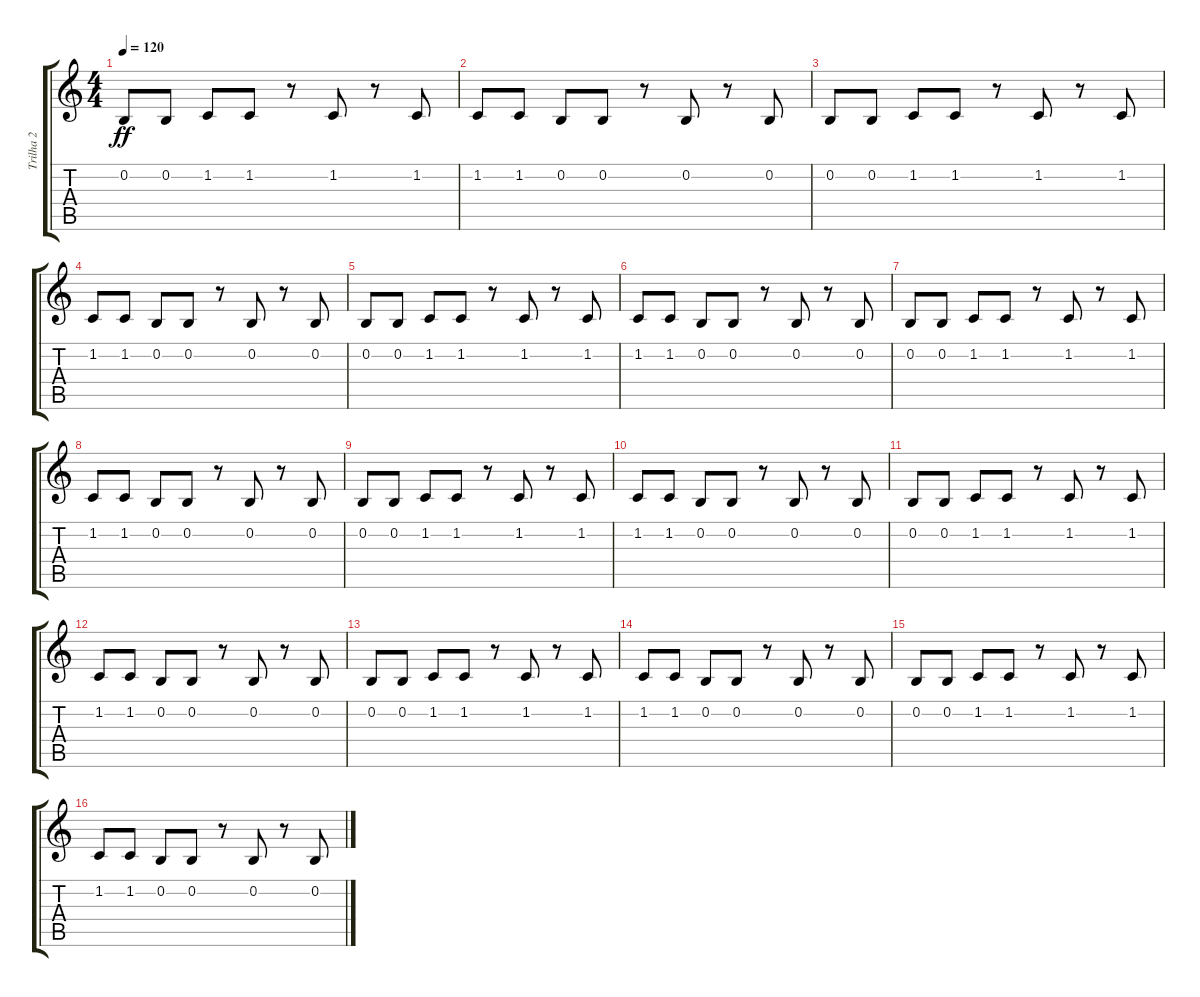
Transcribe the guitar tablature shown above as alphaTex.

\track ("Trilha 2" "Trilha 2") {instrument tremolostrings}
\staff {score tabs}
\tuning (E4 B3 G3 D3 A2 E2) {hide}
\ts (4 4)
\tempo 120
\clef g2
\ks c
0.2.8{dy ff} 0.2.8 1.2.8 1.2.8 r.8 1.2.8 r.8 1.2.8 |
1.2.8 1.2.8 0.2.8 0.2.8 r.8 0.2.8 r.8 0.2.8 |
0.2.8 0.2.8 1.2.8 1.2.8 r.8 1.2.8 r.8 1.2.8 |
1.2.8 1.2.8 0.2.8 0.2.8 r.8 0.2.8 r.8 0.2.8 |
0.2.8 0.2.8 1.2.8 1.2.8 r.8 1.2.8 r.8 1.2.8 |
1.2.8 1.2.8 0.2.8 0.2.8 r.8 0.2.8 r.8 0.2.8 |
0.2.8 0.2.8 1.2.8 1.2.8 r.8 1.2.8 r.8 1.2.8 |
1.2.8 1.2.8 0.2.8 0.2.8 r.8 0.2.8 r.8 0.2.8 |
0.2.8 0.2.8 1.2.8 1.2.8 r.8 1.2.8 r.8 1.2.8 |
1.2.8 1.2.8 0.2.8 0.2.8 r.8 0.2.8 r.8 0.2.8 |
0.2.8 0.2.8 1.2.8 1.2.8 r.8 1.2.8 r.8 1.2.8 |
1.2.8 1.2.8 0.2.8 0.2.8 r.8 0.2.8 r.8 0.2.8 |
0.2.8 0.2.8 1.2.8 1.2.8 r.8 1.2.8 r.8 1.2.8 |
1.2.8 1.2.8 0.2.8 0.2.8 r.8 0.2.8 r.8 0.2.8 |
0.2.8 0.2.8 1.2.8 1.2.8 r.8 1.2.8 r.8 1.2.8 |
1.2.8 1.2.8 0.2.8 0.2.8 r.8 0.2.8 r.8 0.2.8
